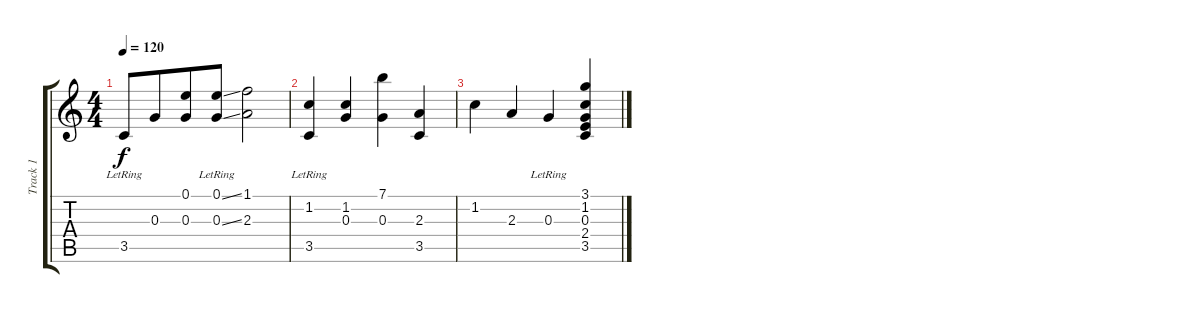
\track ("Track 1" "Track 1") {instrument acousticguitarsteel}
\staff {score tabs}
\tuning (E4 B3 G3 D3 A2 E2) {hide}
\ts (4 4)
\tempo 120
\clef g2
\ks c
3.5{lr}.8{dy f} 0.3.8{beam merge} (0.1 0.3).8 (0.1{ss lr} 0.3{ss}).8 (1.1 2.3).2 |
(1.2 3.5{lr}).4 (1.2 0.3).4 (7.1 0.3).4 (2.3 3.5).4 |
1.2.4 2.3.4 0.3{lr}.4 (3.1 1.2 0.3 2.4 3.5).4
